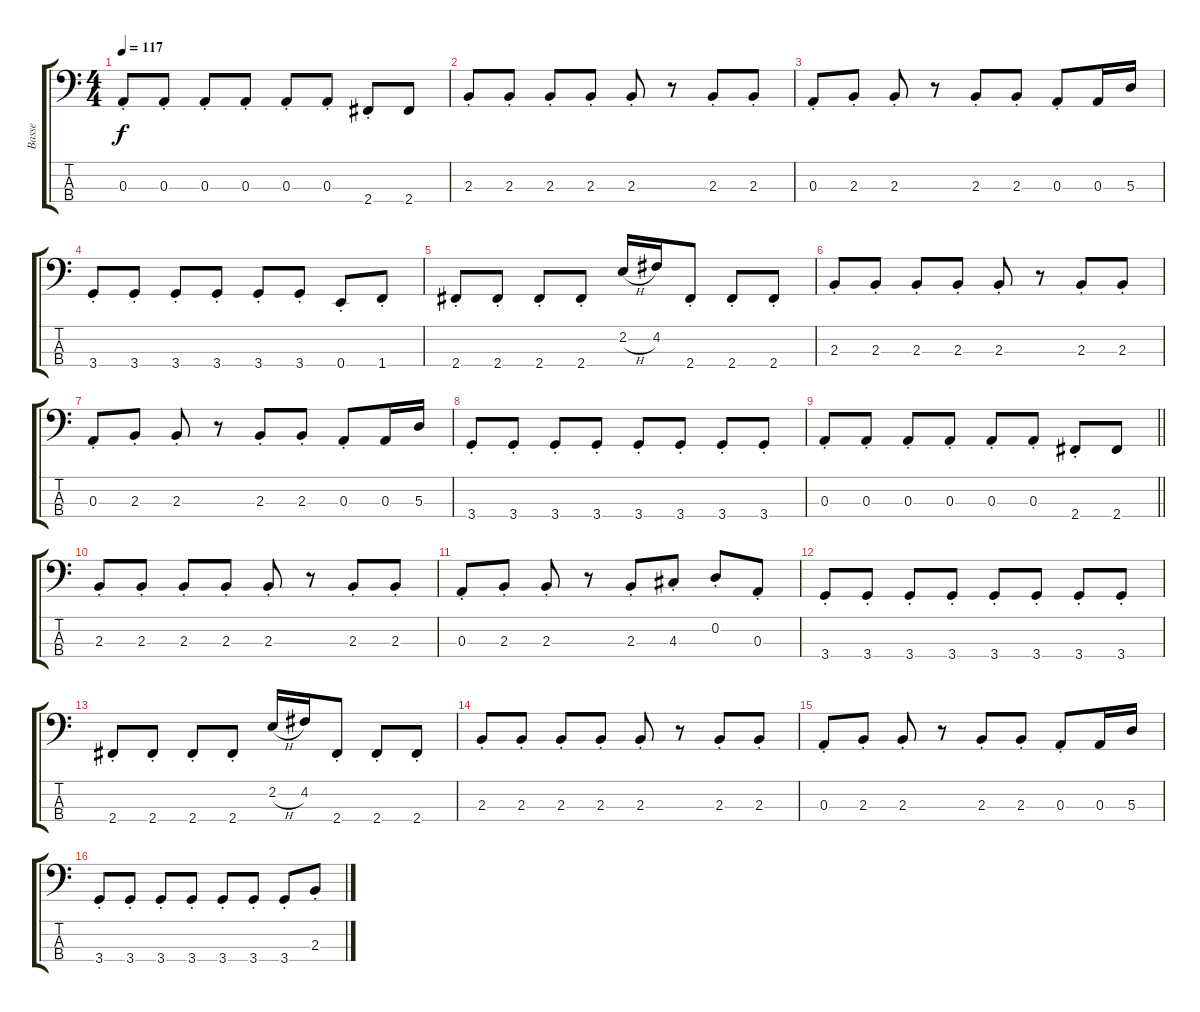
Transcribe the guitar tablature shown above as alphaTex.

\track ("Basse" "Basse") {instrument electricbassfinger}
\staff {score tabs}
\tuning (G2 D2 A1 E1) {hide}
\ts (4 4)
\tempo 117
\clef f4
\ks c
0.3{st}.8{dy f} 0.3{st}.8 0.3{st}.8 0.3{st}.8 0.3{st}.8 0.3{st}.8 2.4{st}.8 2.4.8 |
2.3{st}.8 2.3{st}.8 2.3{st}.8 2.3{st}.8 2.3{st}.8 r.8 2.3{st}.8 2.3{st}.8 |
0.3{st}.8 2.3{st}.8 2.3{st}.8 r.8 2.3{st}.8 2.3{st}.8 0.3{st}.8 0.3.16 5.3.16 |
3.4{st}.8 3.4{st}.8 3.4{st}.8 3.4{st}.8 3.4{st}.8 3.4{st}.8 0.4{st}.8 1.4{st}.8 |
2.4{st}.8 2.4{st}.8 2.4{st}.8 2.4{st}.8 2.2{h}.16 4.2.16 2.4{st}.8 2.4{st}.8 2.4{st}.8 |
2.3{st}.8 2.3{st}.8 2.3{st}.8 2.3{st}.8 2.3{st}.8 r.8 2.3{st}.8 2.3{st}.8 |
0.3{st}.8 2.3{st}.8 2.3{st}.8 r.8 2.3{st}.8 2.3{st}.8 0.3{st}.8 0.3.16 5.3.16 |
3.4{st}.8 3.4{st}.8 3.4{st}.8 3.4{st}.8 3.4{st}.8 3.4{st}.8 3.4{st}.8 3.4{st}.8 |
\barLineRight lightlight
0.3{st}.8 0.3{st}.8 0.3{st}.8 0.3{st}.8 0.3{st}.8 0.3{st}.8 2.4{st}.8 2.4.8 |
2.3{st}.8 2.3{st}.8 2.3{st}.8 2.3{st}.8 2.3{st}.8 r.8 2.3{st}.8 2.3{st}.8 |
0.3{st}.8 2.3{st}.8 2.3{st}.8 r.8 2.3{st}.8 4.3{st}.8 0.2{st}.8 0.3{st}.8 |
3.4{st}.8 3.4{st}.8 3.4{st}.8 3.4{st}.8 3.4{st}.8 3.4{st}.8 3.4{st}.8 3.4{st}.8 |
2.4{st}.8 2.4{st}.8 2.4{st}.8 2.4{st}.8 2.2{h}.16 4.2.16 2.4{st}.8 2.4{st}.8 2.4{st}.8 |
2.3{st}.8 2.3{st}.8 2.3{st}.8 2.3{st}.8 2.3{st}.8 r.8 2.3{st}.8 2.3{st}.8 |
0.3{st}.8 2.3{st}.8 2.3{st}.8 r.8 2.3{st}.8 2.3{st}.8 0.3{st}.8 0.3.16 5.3.16 |
3.4{st}.8 3.4{st}.8 3.4{st}.8 3.4{st}.8 3.4{st}.8 3.4{st}.8 3.4{st}.8 2.3{st}.8
